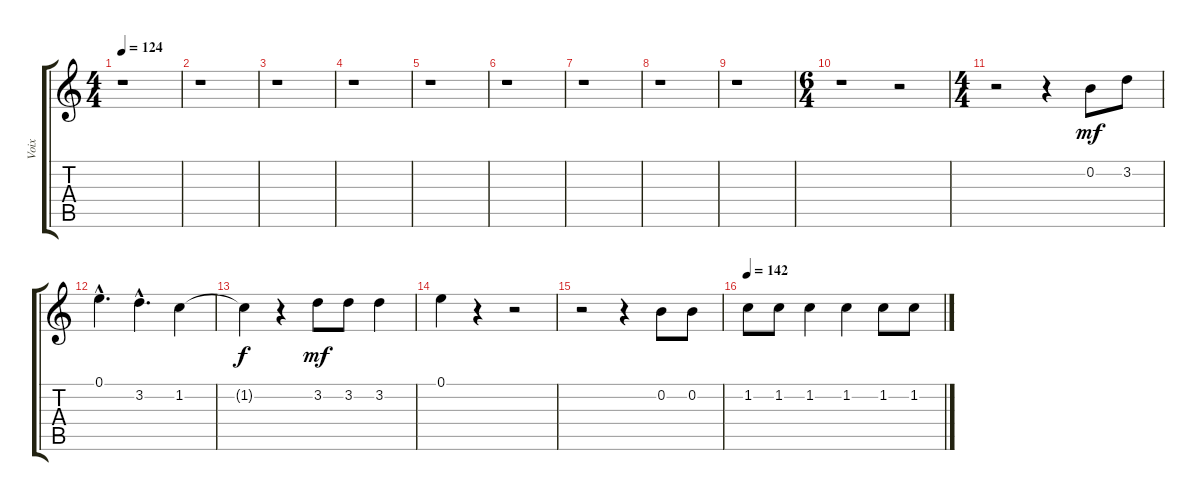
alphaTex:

\track ("Voix" "Voix") {instrument acousticguitarnylon}
\staff {score tabs}
\tuning (E4 B3 G3 D3 A2 E2) {hide}
\ts (4 4)
\tempo 124
\clef g2
\ks c
r.1{dy mf} |
r.1 |
r.1 |
r.1 |
r.1 |
r.1 |
r.1 |
r.1 |
r.1 |
\ts (6 4)
r.1 r.2 |
\ts (4 4)
r.2 r.4 0.2.8 3.2.8 |
0.1{hac}.4{d} 3.2{hac}.4{d} 1.2.4 |
1.2{t}.4{dy f} r.4 3.2.8{dy mf} 3.2.8 3.2.4 |
0.1.4 r.4 r.2 |
r.2 r.4 0.2.8 0.2.8 |
\tempo 142
1.2.8 1.2.8 1.2.4 1.2.4 1.2.8 1.2.8
